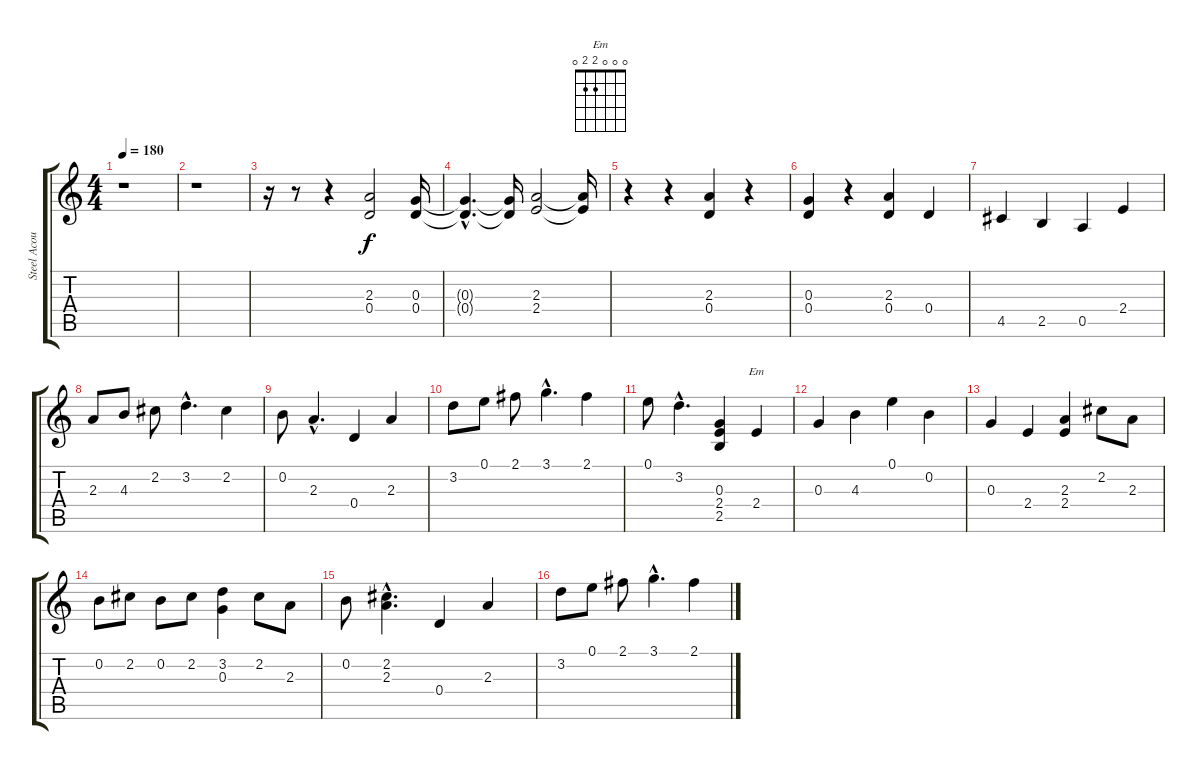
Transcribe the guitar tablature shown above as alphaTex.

\track ("Steel Acoustic" "Steel Acou") {instrument electricguitarclean}
\staff {score tabs}
\tuning (E4 B3 G3 D3 A2 E2) {hide}
\chord ("Em" 0 0 0 2 2 0)
\ts (4 4)
\tempo 180
\clef g2
\ks c
r.1{dy f} |
r.1 |
r.16 r.8 r.4 (2.3 0.4).2 (0.3 0.4).16 |
(0.3{hac t} 0.4{hac t}).4{d} (0.3{t} 0.4{t}).16 (2.3 2.4).2 (2.3{t} 2.4{t}).16 |
r.4 r.4 (2.3 0.4).4 r.4 |
(0.3 0.4).4 r.4 (2.3 0.4).4 0.4.4 |
4.5.4 2.5.4 0.5.4 2.4.4 |
2.3.8 4.3.8 2.2.8 3.2{hac}.4{d} 2.2.4 |
0.2.8 2.3{hac}.4{d} 0.4.4 2.3.4 |
3.2.8 0.1.8 2.1.8 3.1{hac}.4{d} 2.1.4 |
0.1.8 3.2{hac}.4{d} (0.3 2.4 2.5).4 2.4.4{ch "Em"} |
0.3.4 4.3.4 0.1.4 0.2.4 |
0.3.4 2.4.4 (2.3 2.4).4 2.2.8 2.3.8 |
0.2.8 2.2.8 0.2.8 2.2.8 (3.2 0.3).4 2.2.8 2.3.8 |
0.2.8 (2.2{hac} 2.3{hac}).4{d} 0.4.4 2.3.4 |
3.2.8 0.1.8 2.1.8 3.1{hac}.4{d} 2.1.4
